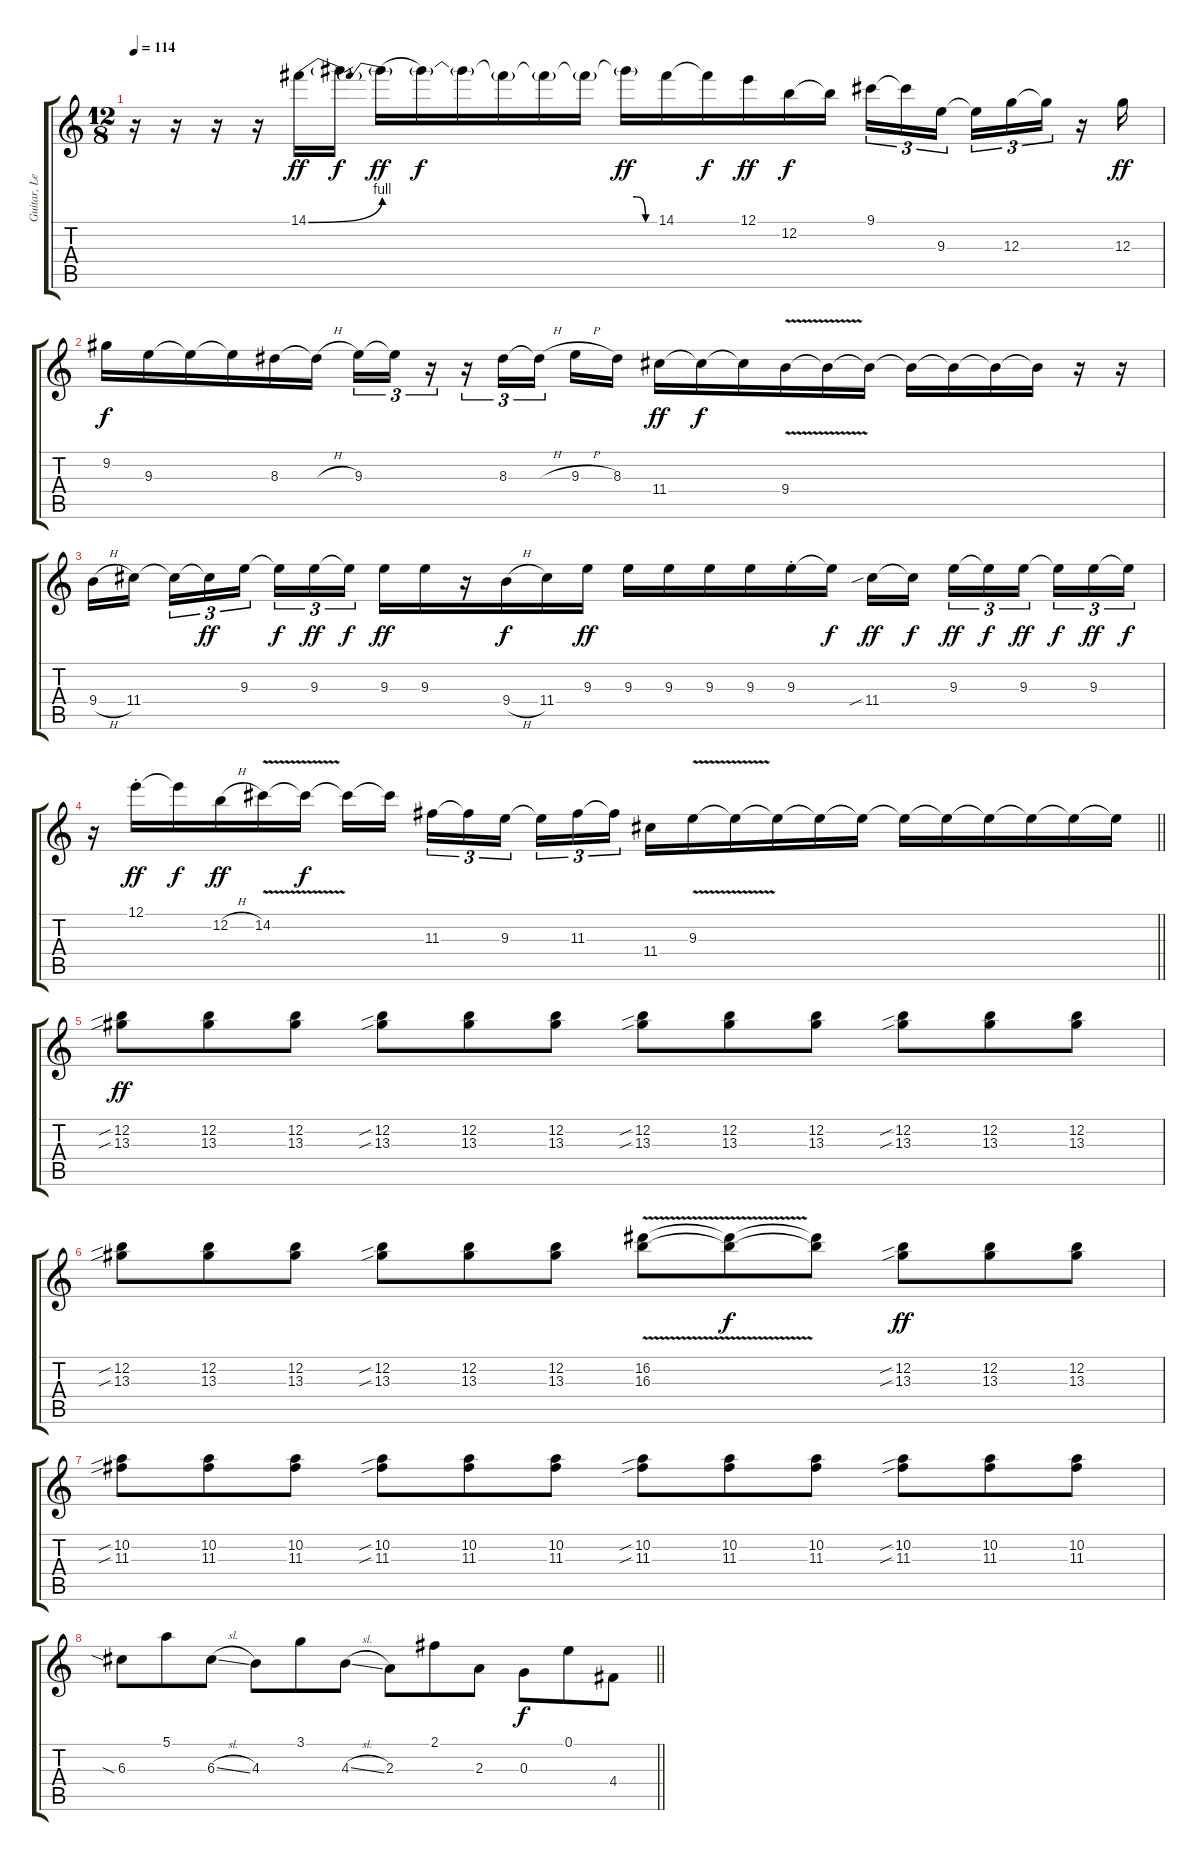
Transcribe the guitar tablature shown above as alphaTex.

\track ("Guitar, Lead" "Guitar, Le") {instrument electricguitarjazz}
\staff {score tabs}
\tuning (E4 B3 G3 D3 A2 E2) {hide}
\ts (12 8)
\tempo 114
\clef g2
\ks c
r.16{dy f} r.16 r.16 r.16 14.1{be (bend 0 0 60 4)}.16{dy ff} 14.1{t}.16{dy f} 14.1{be (prebend 0 4 60 4) t}.16{dy ff} 14.1{t}.16{dy f} 14.1{t}.16 14.1{t}.16 14.1{t}.16 14.1{t}.16 14.1{be (custom 0 4 20 4 40 0 60 0) t}.16{dy ff} 14.1.16 14.1{t}.16{dy f} 12.1.16{dy ff} 12.2.16{dy f} 12.2{t}.16 9.1.16{tu (3 2)} 9.1{t}.16{tu (3 2)} 9.3.16{tu (3 2) beam splitsecondary} 9.3{t}.16{tu (3 2)} 12.3.16{tu (3 2)} 12.3{t}.16{tu (3 2)} r.16 12.3.16{dy ff} |
9.2.16{dy f} 9.3.16 9.3{t}.16 9.3{t}.16 8.3.16 8.3{h t}.16 9.3.16{tu (3 2)} 9.3{t}.16{tu (3 2)} r.16{tu (3 2)} r.16{tu (3 2)} 8.3.16{tu (3 2)} 8.3{h t}.16{tu (3 2) beam splitsecondary} 9.3{h}.16 8.3.16 11.4.16{dy ff} 11.4{t}.16{dy f} 11.4{t}.16 9.4{v}.16 9.4{t}.16 9.4{t}.16 9.4{t}.16 9.4{t}.16 9.4{t}.16 9.4{t}.16 r.16 r.16 |
9.4{h}.16 11.4.16{beam splitsecondary} 11.4{t}.16{tu (3 2)} 11.4{t}.16{tu (3 2) dy ff} 9.3.16{tu (3 2) beam splitsecondary} 9.3{t}.16{tu (3 2) dy f} 9.3.16{tu (3 2) dy ff} 9.3{t}.16{tu (3 2) dy f} 9.3.16{dy ff} 9.3.16 r.16 9.4{h}.16{dy f} 11.4.16 9.3.16{dy ff} 9.3.16 9.3.16 9.3.16 9.3.16 9.3{st}.16 9.3{t}.16{dy f} 11.4{sib}.16{dy ff} 11.4{t}.16{dy f beam splitsecondary} 9.3.16{tu (3 2) dy ff} 9.3{t}.16{tu (3 2) dy f} 9.3.16{tu (3 2) dy ff beam splitsecondary} 9.3{t}.16{tu (3 2) dy f} 9.3.16{tu (3 2) dy ff} 9.3{t}.16{tu (3 2) dy f} |
\barLineRight lightlight
r.16 12.1{st}.16{dy ff} 12.1{t}.16{dy f} 12.2{h}.16{dy ff} 14.2{v}.16 14.2{t}.16{dy f} 14.2{t}.16 14.2{t}.16{beam splitsecondary} 11.3.16{tu (3 2)} 11.3{t}.16{tu (3 2)} 9.3.16{tu (3 2) beam splitsecondary} 9.3{t}.16{tu (3 2)} 11.3.16{tu (3 2)} 11.3{t}.16{tu (3 2)} 11.4.16 9.3{v}.16 9.3{t}.16 9.3{t}.16 9.3{t}.16 9.3{t}.16 9.3{t}.16 9.3{t}.16 9.3{t}.16 9.3{t}.16 9.3{t}.16 9.3{t}.16 |
(12.2{sib} 13.3{sib}).8{dy ff} (12.2 13.3).8 (12.2 13.3).8 (12.2{sib} 13.3{sib}).8 (12.2 13.3).8 (12.2 13.3).8 (12.2{sib} 13.3{sib}).8 (12.2 13.3).8 (12.2 13.3).8 (12.2{sib} 13.3{sib}).8 (12.2 13.3).8 (12.2 13.3).8 |
(12.2{sib} 13.3{sib}).8 (12.2 13.3).8 (12.2 13.3).8 (12.2{sib} 13.3{sib}).8 (12.2 13.3).8 (12.2 13.3).8 (16.2{v} 16.3).8 (16.2{t} 16.3{t}).8{dy f} (16.2{t} 16.3{t}).8 (12.2{sib} 13.3{sib}).8{dy ff} (12.2 13.3).8 (12.2 13.3).8 |
(10.2{sib} 11.3{sib}).8 (10.2 11.3).8 (10.2 11.3).8 (10.2{sib} 11.3{sib}).8 (10.2 11.3).8 (10.2 11.3).8 (10.2{sib} 11.3{sib}).8 (10.2 11.3).8 (10.2 11.3).8 (10.2{sib} 11.3{sib}).8 (10.2 11.3).8 (10.2 11.3).8 |
\barLineRight lightlight
6.3{sia}.8 5.1.8 6.3{sl}.8 4.3.8 3.1.8 4.3{sl}.8 2.3.8 2.1.8 2.3.8 0.3.8{dy f} 0.1.8 4.4.8
